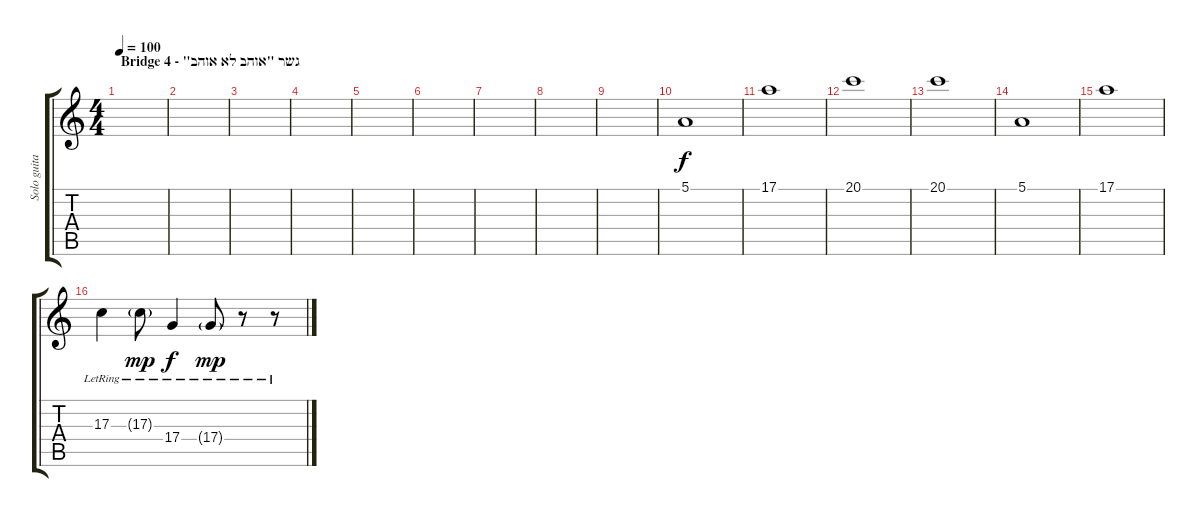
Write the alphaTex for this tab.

\track ("Solo guitar" "Solo guita") {instrument lead5charang}
\staff {score tabs}
\tuning (E4 B3 G3 D3 A2 E2) {hide}
\ts (4 4)
\section ("" "Bridge 4 - \"גשר \"אוהב לא אוהב")
\tempo 100
\clef g2
\ks c
|
|
|
|
|
|
|
|
|
5.1.1 |
17.1.1 |
20.1.1 |
20.1.1 |
5.1.1 |
17.1.1 |
17.3{lr}.4 17.3{g lr}.8{dy mp} 17.4{lr}.4{dy f} 17.4{g lr}.8{dy mp} r.8 r.8
